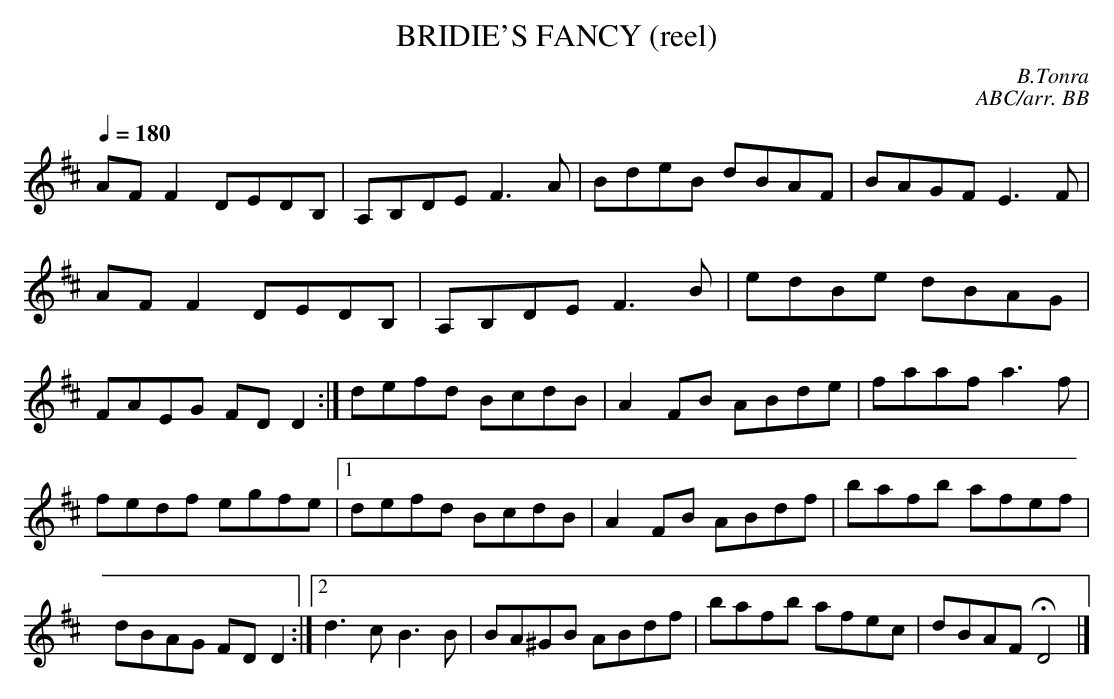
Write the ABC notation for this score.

X:1
T:BRIDIE'S FANCY (reel)\
C:B.Tonra\
C:ABC/arr. BB\
Q:1/4=180\
M:C\
K:D\
AFF2 DEDB,|A,B,DE F3A|BdeB dBAF|BAGF E3F|\
AFF2 DEDB,|A,B,DE F3B|edBe dBAG|FAEG FD D2 :|\
defd BcdB|A2FB ABde|faaf a3f|fedf egfe|\
[1 defd BcdB|A2FB ABdf|bafb afef|dBAG FD D2 :|\
[2 d3c B3B|BA^GB ABdf|bafb afec|dBAF HD4|]\
\
\
